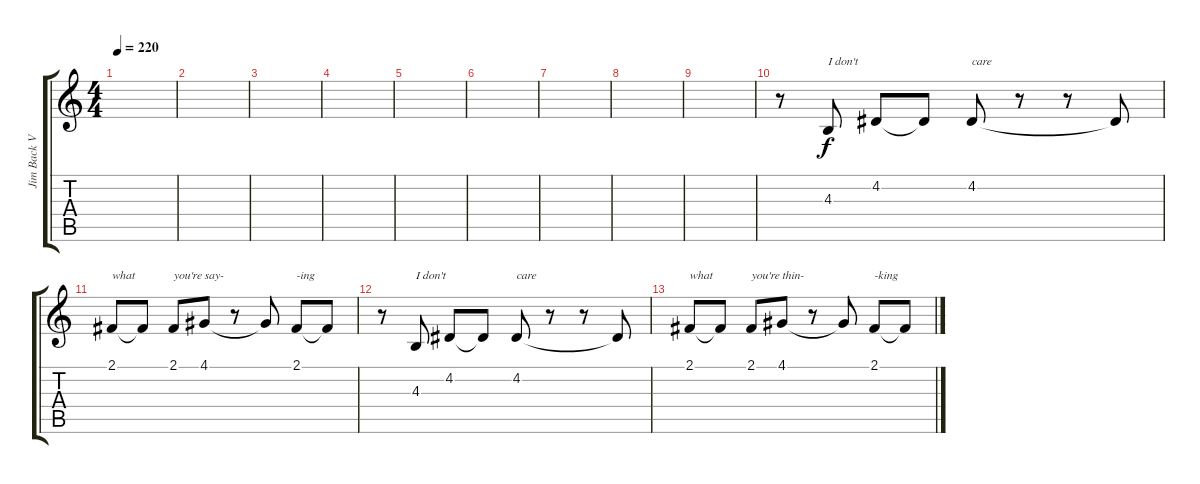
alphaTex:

\track ("Jim Back Vocals" "Jim Back V") {instrument altosax}
\staff {score tabs}
\tuning (E4 B3 G3 D3 A2 E2) {hide}
\ts (4 4)
\tempo 220
\clef g2
\ks c
|
|
|
|
|
|
|
|
|
r.8 4.3.8{txt "I don't"} 4.2.8 4.2{t}.8 4.2.8{txt "care"} r.8 r.8 4.2{t}.8 |
2.1.8{txt "what"} 2.1{t}.8 2.1.8{txt "you're say-"} 4.1.8 r.8 4.1{t}.8 2.1.8{txt "-ing"} 2.1{t}.8 |
r.8 4.3.8{txt "I don't"} 4.2.8 4.2{t}.8 4.2.8{txt "care"} r.8 r.8 4.2{t}.8 |
2.1.8{txt "what"} 2.1{t}.8 2.1.8{txt "you're thin-"} 4.1.8 r.8 4.1{t}.8 2.1.8{txt "-king"} 2.1{t}.8
